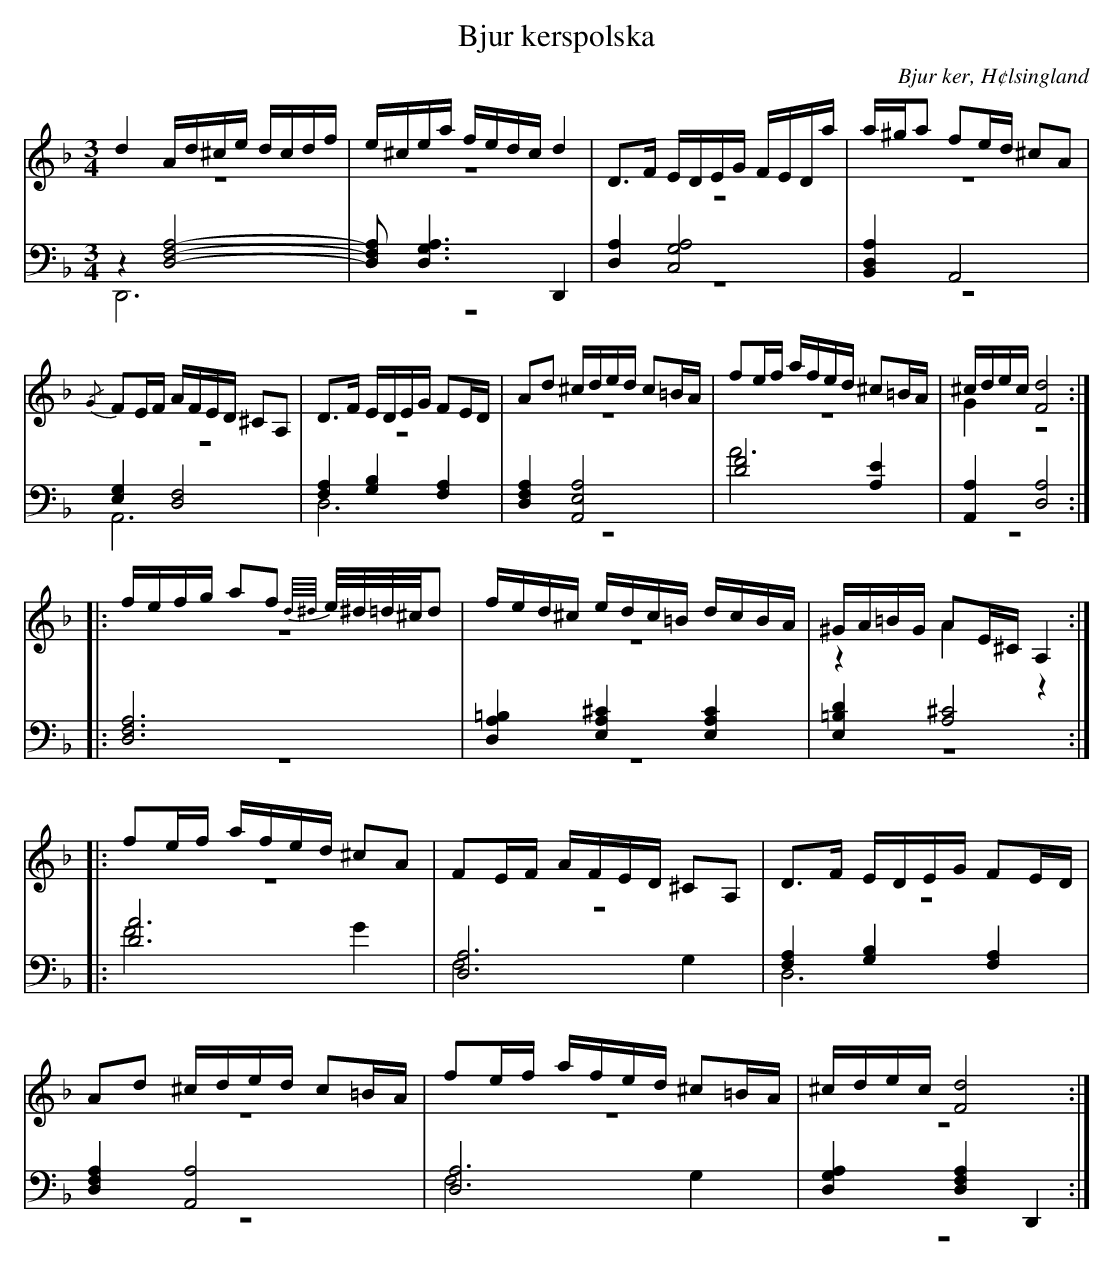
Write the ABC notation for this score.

X:1
T: Bjur kerspolska
O: Bjur ker, H¢lsingland
M: 3/4
L: 1/16
K: Dm
V:1
V:2 merge
V:3
V:4 merge
V:1
d4 Ad^ce dcdf |e^cea fedc d4|D2>F2 EDEG FEDa|a^ga2 f2ed ^c2A2|
{/G}F2EF AFED ^C2A,2|D2>F2 EDEG F2ED|A2d2 ^cded c2=BA|f2ef afed ^c2=BA|^cdec [F8d8]:|
|:fefg a2f2 {d//^d//}e/^d/=d/^c/d2 |fed^c edc=B dcBA|^GA=BG A2E^C A,4:|
|:f2ef afed ^c2A2|F2EF AFED ^C2A,2|D2>F2 EDEG F2ED|
A2d2 ^cded c2=BA|f2ef afed ^c2=BA|^cdec [F8d8]:|
V:2
z12|z12|z12|z12|
z12|z12|z12|z12|G4 z8:|
|:z12|z12|z4 A4 z4:|
|:z12|z12|z12|
z12|z12|z12:|
V:3 clef=bass
z4 [D,8F,8 A,8]-|[D,2F,2 A,2] [D,6G,6A,6] D,,4|[D,4A,4] [C,8G,8A,8]|[B,,4D,4A,4] A,,8|
[E,4G,4] [D,8F,8]|[F,4A,4] [G,4B,4] [F,4A,4]|[D,4F,4A,4] [A,,8E,8A,8]|[D8F8] [A,4E4]|[A,,4A,4] [D,8A,8]:|
|:[D,12F,12A,12]|[D,4A,4=B,4] [E,4A,4^C4] [E,4A,4C4]|[E,4=B,4D4] [A,8^C8]:|
|:[D12A12]|[D,12A,12]|[F,4A,4] [G,4B,4] [F,4A,4]|
[D,4F,4A,4] [A,,8A,8]|[D,12A,12]|[D,4G,4A,4] [D,4F,4A,4] D,,4:|
V:4 clef=bass
D,,12|z12|z12|z12|
A,,12|D,12|z12|A12|z12:|
|:z12|z12|z12:|
|:F8 G4|F,8 G,4|D,12|
z12|F,8 G,4|z12:|
